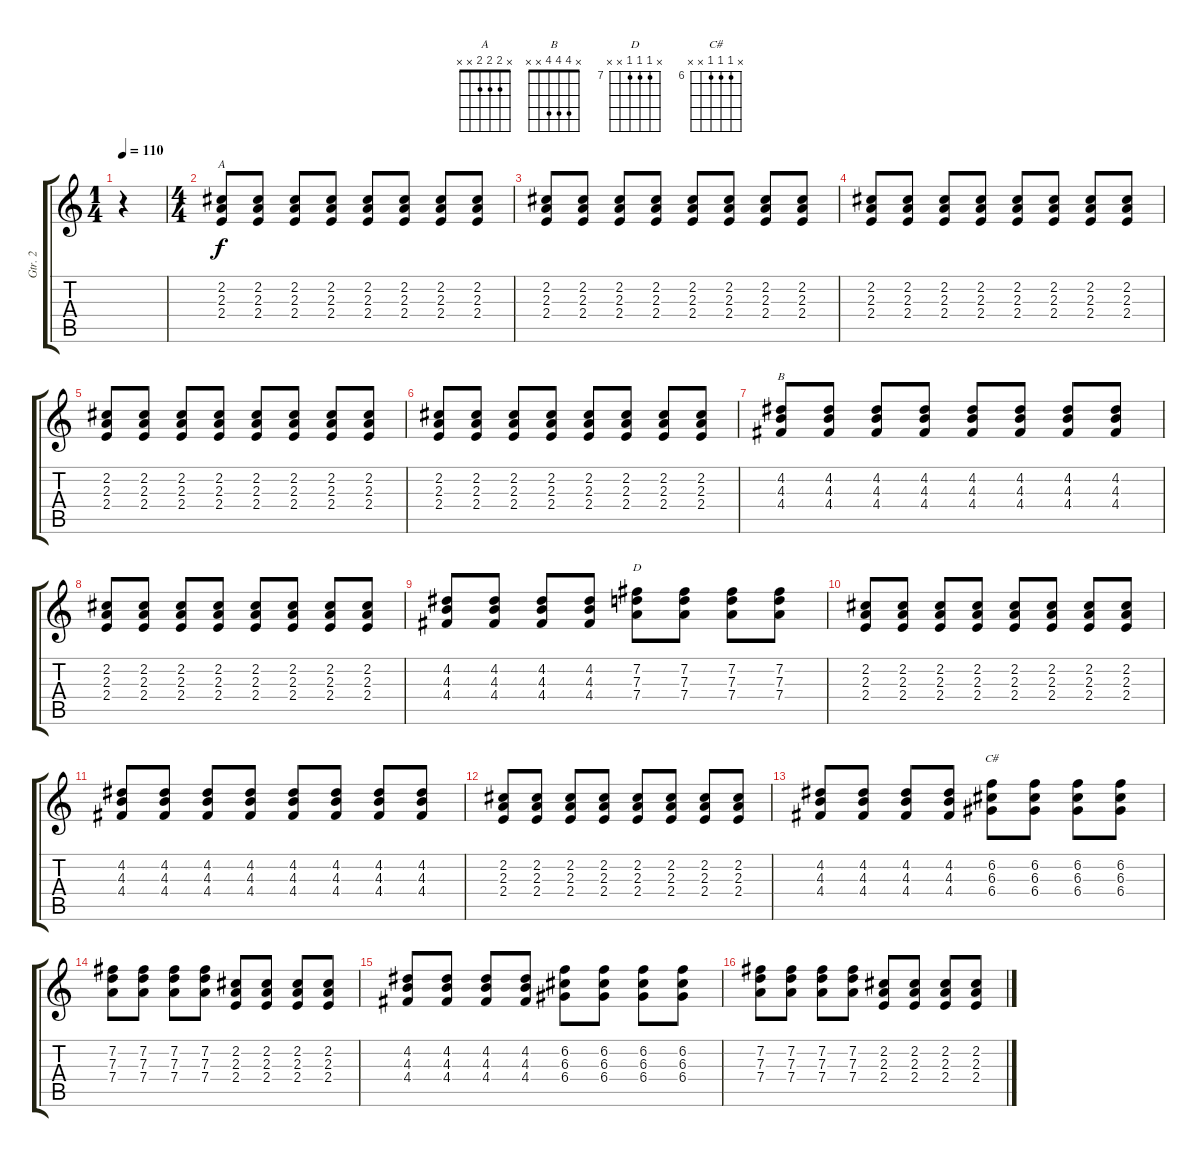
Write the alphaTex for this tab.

\track ("Gtr. 2" "Gtr. 2") {instrument electricguitarclean}
\staff {score tabs}
\tuning (E4 B3 G3 D3 A2 E2) {hide}
\chord ("A" x 2 2 2 x x)
\chord ("B" x 4 4 4 x x)
\chord ("D" x 7 7 7 x x) {firstfret 7}
\chord ("C#" x 6 6 6 x x) {firstfret 6}
\ts (1 4)
\tempo 110
\clef g2
\ks c
r.4{dy f instrument electricguitarclean} |
\ts (4 4)
(2.2 2.3 2.4).8{ch "A"} (2.2 2.3 2.4).8 (2.2 2.3 2.4).8 (2.2 2.3 2.4).8 (2.2 2.3 2.4).8 (2.2 2.3 2.4).8 (2.2 2.3 2.4).8 (2.2 2.3 2.4).8 |
(2.2 2.3 2.4).8 (2.2 2.3 2.4).8 (2.2 2.3 2.4).8 (2.2 2.3 2.4).8 (2.2 2.3 2.4).8 (2.2 2.3 2.4).8 (2.2 2.3 2.4).8 (2.2 2.3 2.4).8 |
(2.2 2.3 2.4).8 (2.2 2.3 2.4).8 (2.2 2.3 2.4).8 (2.2 2.3 2.4).8 (2.2 2.3 2.4).8 (2.2 2.3 2.4).8 (2.2 2.3 2.4).8 (2.2 2.3 2.4).8 |
(2.2 2.3 2.4).8 (2.2 2.3 2.4).8 (2.2 2.3 2.4).8 (2.2 2.3 2.4).8 (2.2 2.3 2.4).8 (2.2 2.3 2.4).8 (2.2 2.3 2.4).8 (2.2 2.3 2.4).8 |
(2.2 2.3 2.4).8 (2.2 2.3 2.4).8 (2.2 2.3 2.4).8 (2.2 2.3 2.4).8 (2.2 2.3 2.4).8 (2.2 2.3 2.4).8 (2.2 2.3 2.4).8 (2.2 2.3 2.4).8 |
(4.2 4.3 4.4).8{ch "B"} (4.2 4.3 4.4).8 (4.2 4.3 4.4).8 (4.2 4.3 4.4).8 (4.2 4.3 4.4).8 (4.2 4.3 4.4).8 (4.2 4.3 4.4).8 (4.2 4.3 4.4).8 |
(2.2 2.3 2.4).8 (2.2 2.3 2.4).8 (2.2 2.3 2.4).8 (2.2 2.3 2.4).8 (2.2 2.3 2.4).8 (2.2 2.3 2.4).8 (2.2 2.3 2.4).8 (2.2 2.3 2.4).8 |
(4.2 4.3 4.4).8 (4.2 4.3 4.4).8 (4.2 4.3 4.4).8 (4.2 4.3 4.4).8 (7.2 7.3 7.4).8{ch "D"} (7.2 7.3 7.4).8 (7.2 7.3 7.4).8 (7.2 7.3 7.4).8 |
(2.2 2.3 2.4).8 (2.2 2.3 2.4).8 (2.2 2.3 2.4).8 (2.2 2.3 2.4).8 (2.2 2.3 2.4).8 (2.2 2.3 2.4).8 (2.2 2.3 2.4).8 (2.2 2.3 2.4).8 |
(4.2 4.3 4.4).8 (4.2 4.3 4.4).8 (4.2 4.3 4.4).8 (4.2 4.3 4.4).8 (4.2 4.3 4.4).8 (4.2 4.3 4.4).8 (4.2 4.3 4.4).8 (4.2 4.3 4.4).8 |
(2.2 2.3 2.4).8 (2.2 2.3 2.4).8 (2.2 2.3 2.4).8 (2.2 2.3 2.4).8 (2.2 2.3 2.4).8 (2.2 2.3 2.4).8 (2.2 2.3 2.4).8 (2.2 2.3 2.4).8 |
(4.2 4.3 4.4).8 (4.2 4.3 4.4).8 (4.2 4.3 4.4).8 (4.2 4.3 4.4).8 (6.2 6.3 6.4).8{ch "C#"} (6.2 6.3 6.4).8 (6.2 6.3 6.4).8 (6.2 6.3 6.4).8 |
(7.2 7.3 7.4).8 (7.2 7.3 7.4).8 (7.2 7.3 7.4).8 (7.2 7.3 7.4).8 (2.2 2.3 2.4).8 (2.2 2.3 2.4).8 (2.2 2.3 2.4).8 (2.2 2.3 2.4).8 |
(4.2 4.3 4.4).8 (4.2 4.3 4.4).8 (4.2 4.3 4.4).8 (4.2 4.3 4.4).8 (6.2 6.3 6.4).8 (6.2 6.3 6.4).8 (6.2 6.3 6.4).8 (6.2 6.3 6.4).8 |
(7.2 7.3 7.4).8 (7.2 7.3 7.4).8 (7.2 7.3 7.4).8 (7.2 7.3 7.4).8 (2.2 2.3 2.4).8 (2.2 2.3 2.4).8 (2.2 2.3 2.4).8 (2.2 2.3 2.4).8
